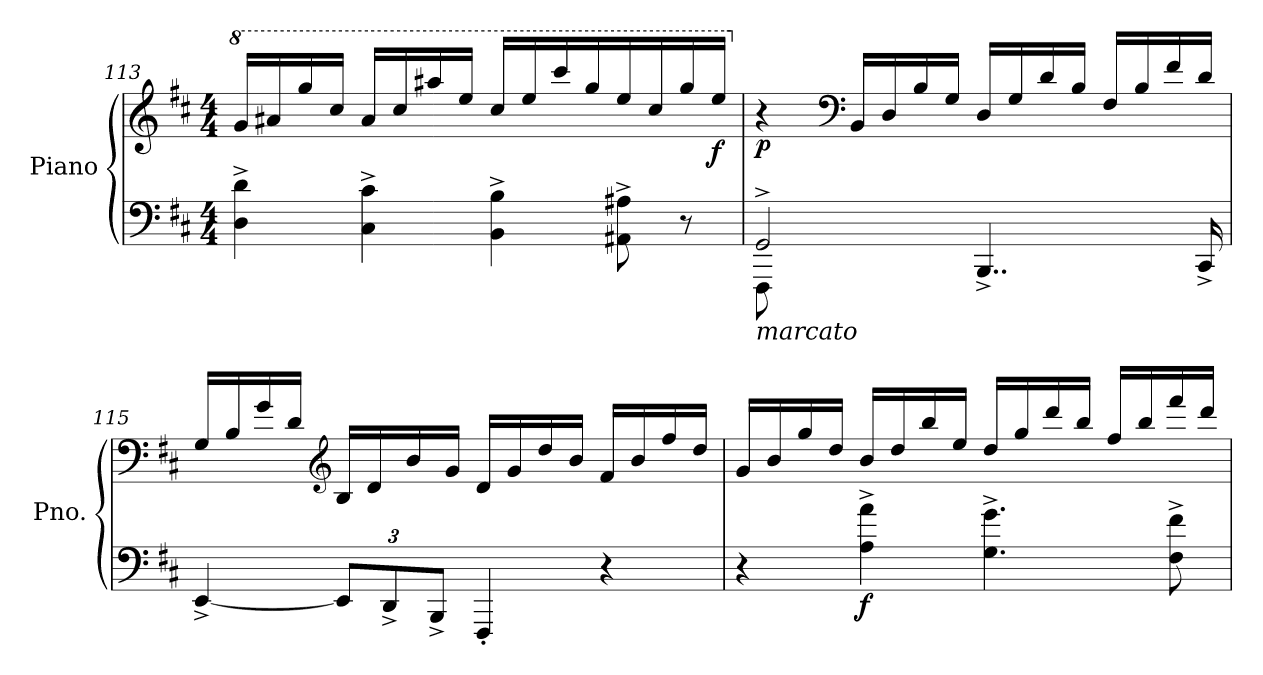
**kern	**kern	**dynam
*part1	*part1	*part1
*staff2	*staff1	*staff1/2
*I"Piano	*	*
*I'Pno.	*	*
!!LO:LB:g=z
*clefF4	*clefG2	*
*k[f#c#]	*k[f#c#]	*
*M4/4	*M4/4	*
*	*8va	*
=113	=113	=113
4D\^ 4d\^	16gg/LL	.
.	16aa#X/	.
.	16ggg/	.
.	16ccc#/JJ	.
4C#\^ 4c#\^	16aa#/LL	.
.	16ccc#/	.
.	16aaa#X/	.
.	16eee/JJ	.
4BB\^ 4B\^	16ccc#/LL	.
.	16eee/	.
.	16cccc#/	.
.	16ggg/	.
8AA#X\^ 8A#X\^	16eee/	.
.	16ccc#/	.
8r	16ggg/	.
!	!	!LO:DY:b
.	16eee/JJ	f
=114	=114	=114
*^	*	*
*	*	*X8va	*
!LO:TX:b:i:t=marcato	!	!	!
!	!	!	!LO:DY:b
2GG^/	8FFF#\	4r	p
.	2..ryy	.	.
*	*	*clefF4	*
.	.	16BB/LL	.
.	.	16D/	.
.	.	16B/	.
.	.	16G/JJ	.
4..BBB^/	.	16D/LL	.
.	.	16G/	.
.	.	16d/	.
.	.	16B/JJ	.
.	.	16F#/LL	.
.	.	16B/	.
.	.	16f#/	.
16CC#^/	.	16d/JJ	.
*v	*v	*	*
!!LO:LB:g=z
=115	=115	=115
[4EE^/	16G/LL	.
.	16B/	.
.	16g/	.
.	16d/JJ	.
*	*clefG2	*
*Xbrackettup	*	*
12EE/L]	16B/LL	.
.	16d/	.
12DD^/	.	.
.	16b/	.
12BBB^/J	.	.
.	16g/JJ	.
4FFF#'/	16d/LL	.
.	16g/	.
.	16dd/	.
.	16b/JJ	.
4r	16f#/LL	.
.	16b/	.
.	16ff#/	.
.	16dd/JJ	.
=116	=116	=116
4r	16g/LL	.
.	16b/	.
.	16gg/	.
.	16dd/JJ	.
!	!	!LO:DY:b=2
4A\^ 4a\^	16b/LL	f
.	16dd/	.
.	16bb/	.
.	16ee/JJ	.
4.G\^ 4.g\^	16dd/LL	.
.	16gg/	.
.	16ddd/	.
.	16bb/JJ	.
.	16ff#/LL	.
.	16bb/	.
8F#\^ 8f#\^	16fff#/	.
.	16ddd/JJ	.
=	=	=
*-	*-	*-
